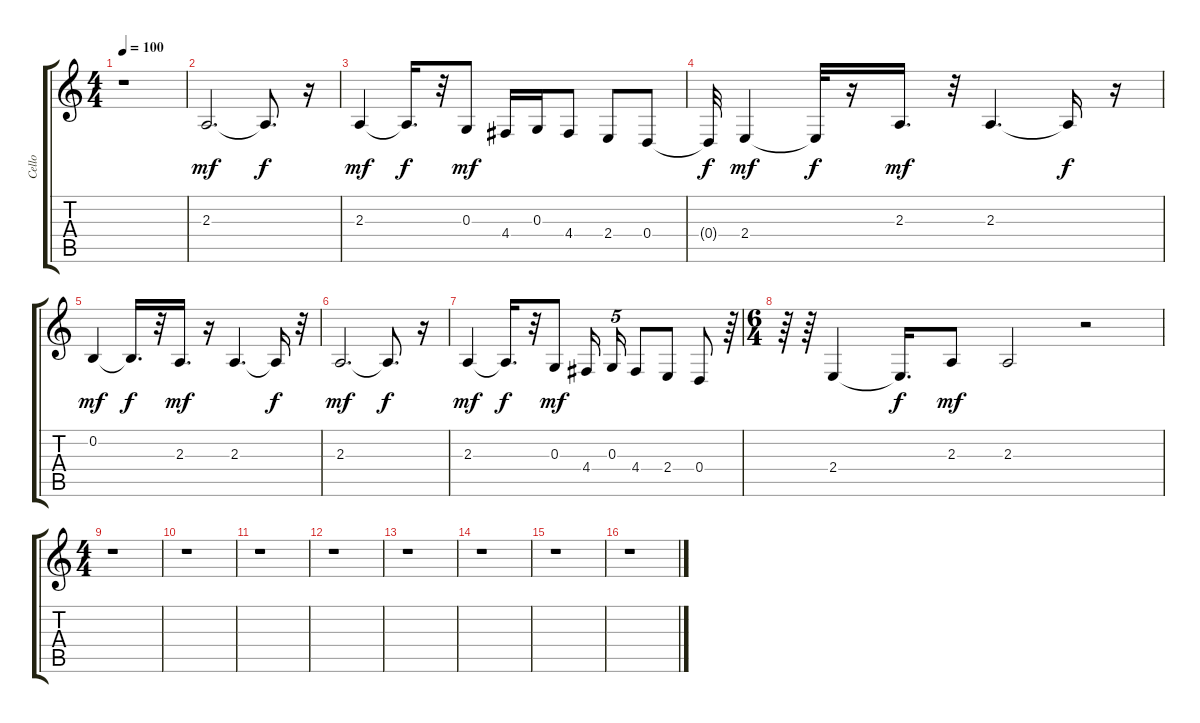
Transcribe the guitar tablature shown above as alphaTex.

\track ("Cello" "Cello") {instrument fx5brightness}
\staff {score tabs}
\tuning (E4 B3 G3 D3 A2 E2) {hide}
\ts (4 4)
\tempo 100
\clef g2
\ks c
r.1{dy mf} |
2.3.2{d} 2.3{t}.8{d dy f} r.16 |
2.3.4{dy mf} 2.3{t}.16{d dy f} r.32 0.3.8{dy mf} 4.4.16 0.3.16 4.4.8 2.4.8 0.4.8 |
0.4{t}.32{dy f} 2.4.4{dy mf} 2.4{t}.32{dy f} r.16 2.3.16{d dy mf} r.32 2.3.4{d} 2.3{t}.16{dy f} r.16 |
0.2.4{dy mf} 0.2{t}.16{d dy f} r.32 2.3.16{d dy mf} r.16 2.3.4{d} 2.3{t}.16{dy f} r.32 |
2.3.2{d dy mf} 2.3{t}.8{d dy f} r.16 |
2.3.4{dy mf} 2.3{t}.16{d dy f} r.32 0.3.8{dy mf} 4.4.16 0.3.16{tu (5 4)} 4.4.8 2.4.8 0.4.8 r.64{tu (5 4)} |
\ts (6 4)
r.64 r.64 2.4.4 2.4{t}.16{d dy f} 2.3.8{dy mf} 2.3.2 r.2 |
\ts (4 4)
r.1 |
r.1 |
r.1 |
r.1 |
r.1 |
r.1 |
r.1 |
r.1
